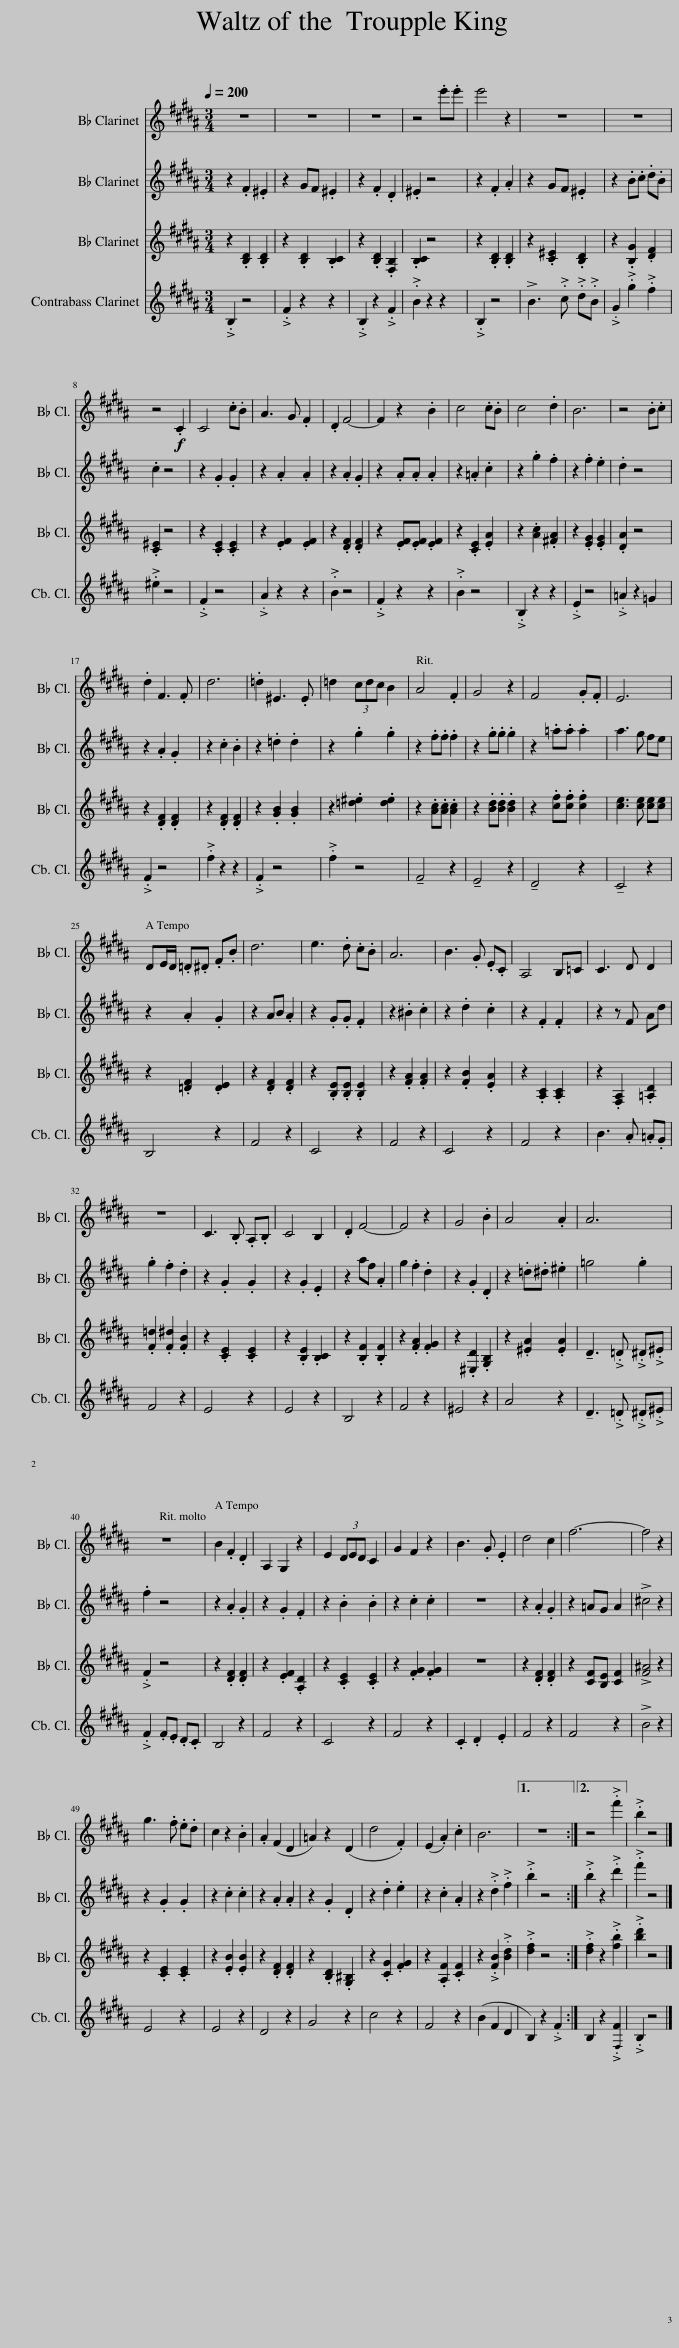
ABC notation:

X:1
%%score 1 2 3 4
L:1/8
Q:1/4=200
M:3/4
I:linebreak $
K:none
V:1 treble transpose=-2
V:2 treble transpose=-2
V:3 treble transpose=-2
V:4 treble transpose=-26
V:1
[K:B] z6 | z6 | z6 | z4 .e'.e' | e'4 z2 | %5
 z6 | z6 |$ z4!f! .C2 | C4 .c.B | A3 G .F2 | %10
 .D2 F4- | F2 z2 .B2 | c4 .c.B | c4 .d2 | B6 | %15
 z4 .B.c |$ .d2 F3 .F | d6 | .=d2 ^E3 .E | =d2 (3cdc B2 | %20
[Q:1/4=180] A4 .F2 | G4 z2 |[Q:1/4=150] F4 .G.F |[Q:1/4=130] E6 |$[Q:1/4=200] DE/D/ .=D.^D .F.B | %25
 d6 | e3 .d .c.B | A6 | B3 .G .E.C | A,4 B,=C | %30
 C3 !>!D D2 |$ z6 | C3 .B, .A,.B, | C4 B,2 | .D2 F4- | %35
 F4 z2 | G4 .B2 | A4 .A2 | A6 |$ z6[Q:1/4=150][Q:1/4=120] | %40
[Q:1/4=200] B2 .F2 .D2 | A,2 G,2 z2 | E2 (3DED C2 | G2 F2 z2 | B3 .G .E2 | %45
 d4 c2 | f6- | f4 z2 |$ g3 .f .e.d | c2 z2 .B2 | %50
 .A2 (F2 D2 | =A2) z2 (D2 | d4 .F2) | (E2 .A2) .c2 | B6 |1 %55
 z6 :|2 z4 .f'2 || .b2 z4 |] %58
V:2
[K:B] z2 .F2 .^E2 | z2 GF .^E2 | z2 .F2 .D2 | .^E2 z4 | z2 .F2 .A2 | %5
 z2 GF .^E2 | z2 .B.c .d.B |$ .c2 z4 | z2 .G2 .G2 | z2 .A2 .A2 | %10
 z2 .A2 .G2 | z2 .A.A .A2 | z2 .=A2 .c2 | z2 .g2 .f2 | z2 .f2 .e2 | %15
 .d2 z4 |$ z2 .A2 .G2 | z2 .c2 .B2 | z2 .=d2 .d2 | z2 .g2 .g2 | %20
 z2 .f.f .f2 | z2 .g.g .g2 | z2 .=a.a .a2 | a3 g fe |$ z2 .A2 .G2 | %25
 z2 AB .A2 | z2 .G.G .F2 | z2 .^B2 .c2 | z2 .d2 .c2 | z2 .F2 .F2 | %30
 z2 z F Ad |$ .g2 .f2 .d2 | z2 .G2 .G2 | z2 .G2 .E2 | z2 af .A2 | %35
 g2 .f2 .d2 | z2 .G2 .D2 | z2 .=d.^d .^e2 | =g4 .g2 |$ .f2 z4 | %40
 z2 .A2 .G2 | z2 .G2 .F2 | z2 .B2 .B2 | z2 .c2 .c2 | z6 | %45
 z2 .A2 .G2 | z2 =AG A2 | !>!^c4 z2 |$ z2 .G2 .G2 | z2 .c2 .c2 | %50
 z2 .A2 .A2 | z2 .G2 .D2 | z2 .d2 .e2 | z2 .c2 .A2 | z2 .d2 .f2 |1 %55
 .b2 z4 :|2 .b2 z2 .d'2 || .f'2 z4 |] %58
V:3
[K:B] z2 .[B,D]2 .[B,D]2 | z2 .[B,D]2 .[B,C]2 | z2 .[B,D]2 .[F,B,]2 | .[B,C]2 z4 | z2 .[B,D]2 .[B,D]2 | %5
 z2 .[C^E]2 .[B,D]2 | z2 .[B,G]2 .[DF]2 |$ .[C^E]2 z4 | z2 .[CE]2 .[CE]2 | z2 .[EF]2 .[EF]2 | %10
 z2 .[DF]2 .[DF]2 | z2 .[EF].[EF] .[EF]2 | z2 .[CE]2 .[EA]2 | z2 .[Ac]2 .[^FA]2 | z2 .[EG]2 .[EG]2 | %15
 .[DA]2 z4 |$ z2 .[DF]2 .[DF]2 | z2 .[DF]2 .[DF]2 | z2 .[GB]2 .[GB]2 | z2 .[=d^e]2 .[de]2 | %20
 z2 .[Ac].[Ac] .[Ac]2 | z2 .[Bd].[Bd] .[Bd]2 | z2 .[cf].[cf] .[cf]2 | [ce]3 [ce] [ce][ce] |$ z2 .[=DF]2 .[DE]2 | %25
 z2 .[DF]2 .[DF]2 | z2 .[B,E].[B,E] .[B,E]2 | z2 .[FA]2 .[FA]2 | z2 .[FB]2 .[EA]2 | z2 .[A,C]2 .[A,C]2 | %30
 z2 .[F,A,]2 .[=A,D]2 |$ .[F=d]2 .[F^d]2 .[FB]2 | z2 .[CE]2 .[CE]2 | z2 .[B,E]2 .[B,C]2 | z2 .[B,F]2 .[B,F]2 | %35
 z2 .[FA]2 .[FG]2 | z2 .[^E,D]2 .[G,B,]2 | z2 .[^EA]2 .[EA]2 | !tenuto!D3 .=D .^D.^E |$ .F2 z4 | %40
 z2 .[DF]2 .[DF]2 | z2 .[EF]2 .[A,D]2 | z2 .[CE]2 .[CE]2 | z2 .[FG]2 .[FG]2 | z6 | %45
 z2 .[DF]2 .[DF]2 | z2 [CF][B,E] [CF]2 | !>![F^A]4 z2 |$ z2 .[CE]2 .[CE]2 | z2 .[EB]2 .[EB]2 | %50
 z2 .[DF]2 .[DF]2 | z2 .[B,D]2 .[G,^B,]2 | z2 .[CG]2 .[FG]2 | z2 .[A,F]2 .[CF]2 | z2 .[FB]2 .[Bd]2 |1 %55
 .[df]2 z4 :|2 .[df]2 z2 .[fb]2 || .[bd']2 z4 |] %58
V:4
[K:B] .B,2 z4 | .F2 z2 z2 | .B,2 z2 .F2 | .B2 z2 z2 | .B,2 z4 | %5
 !>!B3 .c .d.B | .G2 .g2 .f2 |$ .^e2 z4 | .F2 z4 | .A2 z2 z2 | %10
 .B2 z4 | .F2 z2 z2 | .B2 z4 | .B,2 z2 z2 | .E2 z4 | %15
 .=A2 z2 =G2 |$ .F2 z4 | .f2 z2 z2 | .F2 z4 | .f2 z4 | %20
 !tenuto!F4 z2 | !tenuto!E4 z2 | !tenuto!D4 z2 | !tenuto!C4 z2 |$ B,4 z2 | %25
 F4 z2 | C4 z2 | F4 z2 | C4 z2 | F4 z2 | %30
 B3 .A .=A.G |$ F4 z2 | E4 z2 | E4 z2 | B,4 z2 | %35
 F4 z2 | ^E4 z2 | A4 z2 | !tenuto!D3 .=D .^D.^E |$ .F2 .F.E .D.C | %40
 B,4 z2 | F4 z2 | C4 z2 | F4 z2 | .C2 .D2 .E2 | %45
 F4 z2 | F4 z2 | !>!B4 z2 |$ E4 z2 | E4 z2 | %50
 D4 z2 | G4 z2 | c4 z2 | F4 z2 | (B2 F2 D2 |1 %55
 B,2) z2 .F2 :|2 B,2 z2 .[F,F]2 || .B,2 z4 |] %58
